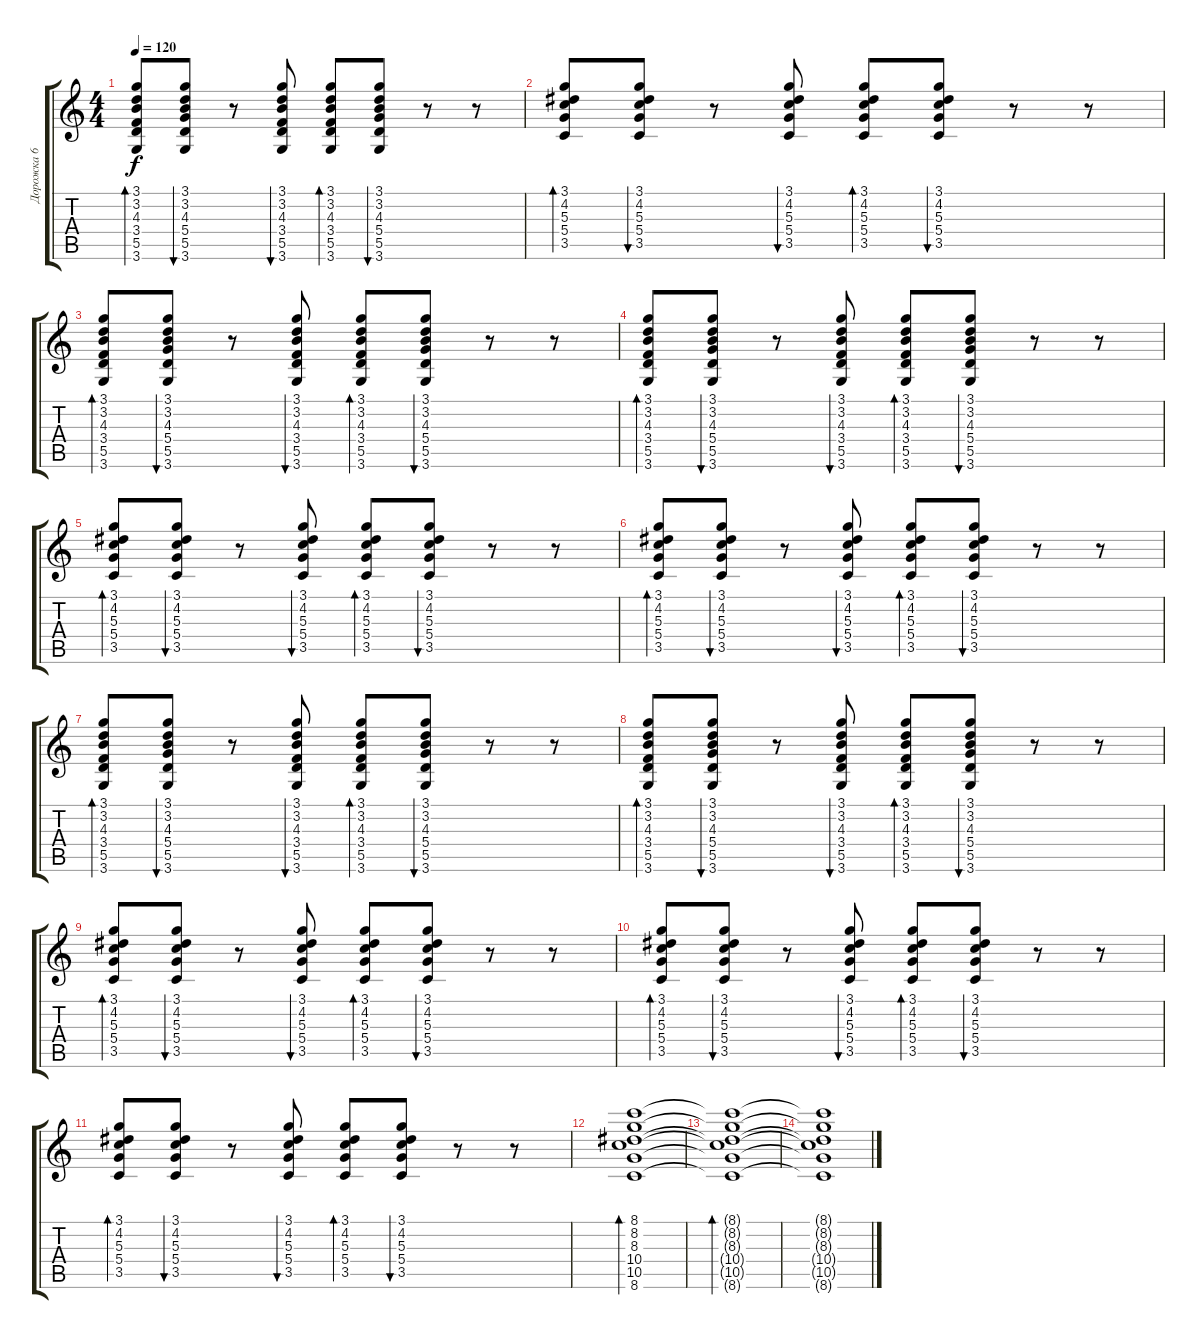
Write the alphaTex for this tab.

\track ("Дорожка 6" "Дорожка 6") {instrument electricguitarclean}
\staff {score tabs}
\tuning (E4 B3 G3 D3 A2 E2) {hide}
\ts (4 4)
\tempo 120
\clef g2
\ks c
(3.1 3.2 4.3 3.4 5.5 3.6).8{bd 60 dy f} (3.1 3.2 4.3 5.4 5.5 3.6).8{bu 60} r.8 (3.1 3.2 4.3 3.4 5.5 3.6).8{bu 60} (3.1 3.2 4.3 3.4 5.5 3.6).8{bd 60} (3.1 3.2 4.3 5.4 5.5 3.6).8{bu 60} r.8 r.8 |
(3.1 4.2 5.3 5.4 3.5).8{bd 60} (3.1 4.2 5.3 5.4 3.5).8{bu 60} r.8 (3.1 4.2 5.3 5.4 3.5).8{bu 60} (3.1 4.2 5.3 5.4 3.5).8{bd 60} (3.1 4.2 5.3 5.4 3.5).8{bu 60} r.8 r.8 |
(3.1 3.2 4.3 3.4 5.5 3.6).8{bd 60} (3.1 3.2 4.3 5.4 5.5 3.6).8{bu 60} r.8 (3.1 3.2 4.3 3.4 5.5 3.6).8{bu 60} (3.1 3.2 4.3 3.4 5.5 3.6).8{bd 60} (3.1 3.2 4.3 5.4 5.5 3.6).8{bu 60} r.8 r.8 |
(3.1 3.2 4.3 3.4 5.5 3.6).8{bd 60} (3.1 3.2 4.3 5.4 5.5 3.6).8{bu 60} r.8 (3.1 3.2 4.3 3.4 5.5 3.6).8{bu 60} (3.1 3.2 4.3 3.4 5.5 3.6).8{bd 60} (3.1 3.2 4.3 5.4 5.5 3.6).8{bu 60} r.8 r.8 |
(3.1 4.2 5.3 5.4 3.5).8{bd 60} (3.1 4.2 5.3 5.4 3.5).8{bu 60} r.8 (3.1 4.2 5.3 5.4 3.5).8{bu 60} (3.1 4.2 5.3 5.4 3.5).8{bd 60} (3.1 4.2 5.3 5.4 3.5).8{bu 60} r.8 r.8 |
(3.1 4.2 5.3 5.4 3.5).8{bd 60} (3.1 4.2 5.3 5.4 3.5).8{bu 60} r.8 (3.1 4.2 5.3 5.4 3.5).8{bu 60} (3.1 4.2 5.3 5.4 3.5).8{bd 60} (3.1 4.2 5.3 5.4 3.5).8{bu 60} r.8 r.8 |
(3.1 3.2 4.3 3.4 5.5 3.6).8{bd 60} (3.1 3.2 4.3 5.4 5.5 3.6).8{bu 60} r.8 (3.1 3.2 4.3 3.4 5.5 3.6).8{bu 60} (3.1 3.2 4.3 3.4 5.5 3.6).8{bd 60} (3.1 3.2 4.3 5.4 5.5 3.6).8{bu 60} r.8 r.8 |
(3.1 3.2 4.3 3.4 5.5 3.6).8{bd 60} (3.1 3.2 4.3 5.4 5.5 3.6).8{bu 60} r.8 (3.1 3.2 4.3 3.4 5.5 3.6).8{bu 60} (3.1 3.2 4.3 3.4 5.5 3.6).8{bd 60} (3.1 3.2 4.3 5.4 5.5 3.6).8{bu 60} r.8 r.8 |
(3.1 4.2 5.3 5.4 3.5).8{bd 60} (3.1 4.2 5.3 5.4 3.5).8{bu 60} r.8 (3.1 4.2 5.3 5.4 3.5).8{bu 60} (3.1 4.2 5.3 5.4 3.5).8{bd 60} (3.1 4.2 5.3 5.4 3.5).8{bu 60} r.8 r.8 |
(3.1 4.2 5.3 5.4 3.5).8{bd 60} (3.1 4.2 5.3 5.4 3.5).8{bu 60} r.8 (3.1 4.2 5.3 5.4 3.5).8{bu 60} (3.1 4.2 5.3 5.4 3.5).8{bd 60} (3.1 4.2 5.3 5.4 3.5).8{bu 60} r.8 r.8 |
(3.1 4.2 5.3 5.4 3.5).8{bd 60} (3.1 4.2 5.3 5.4 3.5).8{bu 60} r.8 (3.1 4.2 5.3 5.4 3.5).8{bu 60} (3.1 4.2 5.3 5.4 3.5).8{bd 60} (3.1 4.2 5.3 5.4 3.5).8{bu 60} r.8 r.8 |
(8.1 8.2 8.3 10.4 10.5 8.6).1{bd 60} |
(8.1{t} 8.2{t} 8.3{t} 10.4{t} 10.5{t} 8.6{t}).1{bd 60} |
(8.1{t} 8.2{t} 8.3{t} 10.4{t} 10.5{t} 8.6{t}).1
